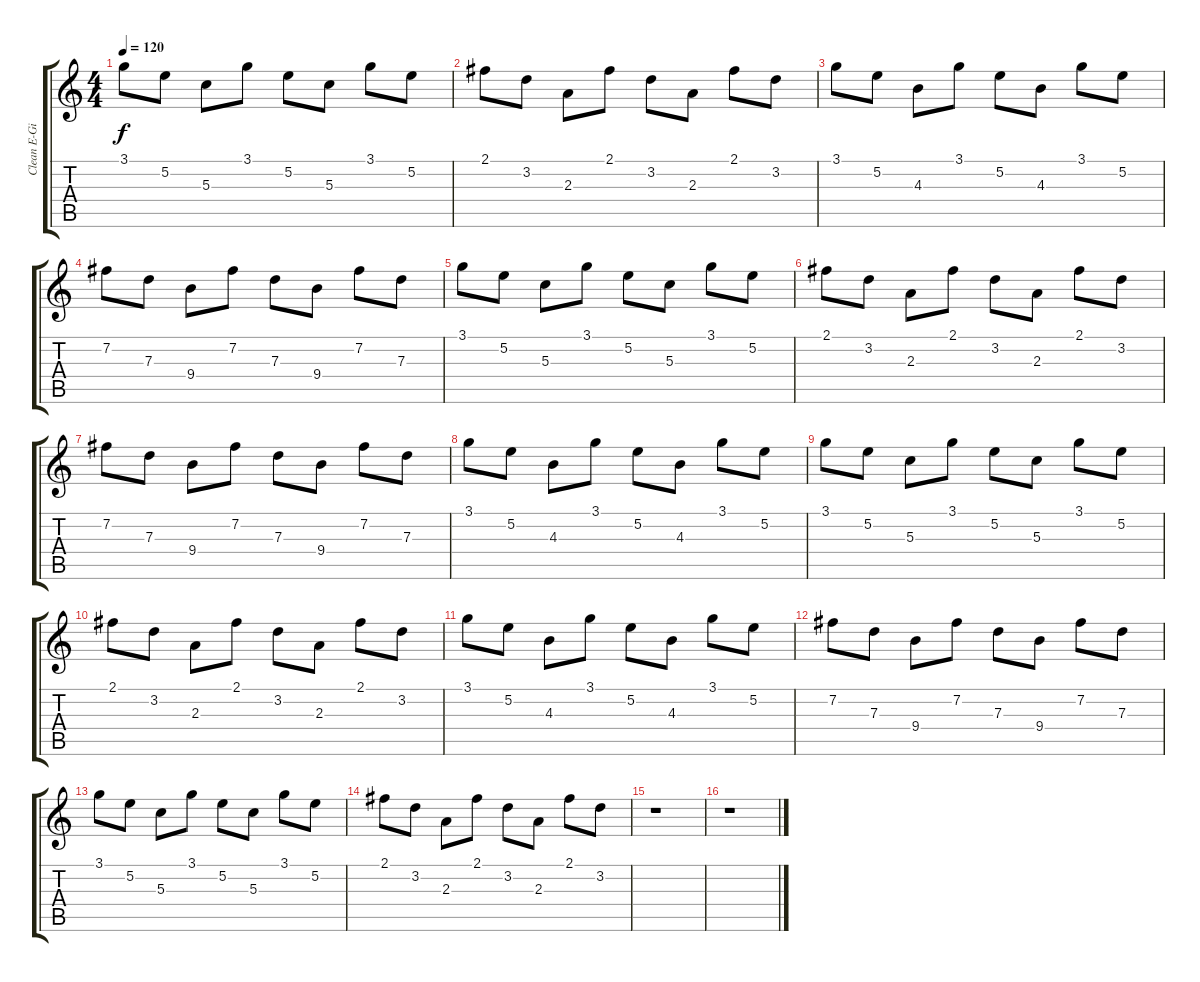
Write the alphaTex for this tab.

\track ("Clean E-Gitarre/Akkustik[Tom Kaulitz]" "Clean E-Gi") {instrument acousticguitarsteel}
\staff {score tabs}
\tuning (E4 B3 G3 D3 A2 E2) {hide}
\ts (4 4)
\tempo 120
\clef g2
\ks c
3.1.8{dy f} 5.2.8 5.3.8 3.1.8 5.2.8 5.3.8 3.1.8 5.2.8 |
2.1.8 3.2.8 2.3.8 2.1.8 3.2.8 2.3.8 2.1.8 3.2.8 |
3.1.8 5.2.8 4.3.8 3.1.8 5.2.8 4.3.8 3.1.8 5.2.8 |
7.2.8 7.3.8 9.4.8 7.2.8 7.3.8 9.4.8 7.2.8 7.3.8 |
3.1.8 5.2.8 5.3.8 3.1.8 5.2.8 5.3.8 3.1.8 5.2.8 |
2.1.8 3.2.8 2.3.8 2.1.8 3.2.8 2.3.8 2.1.8 3.2.8 |
7.2.8 7.3.8 9.4.8 7.2.8 7.3.8 9.4.8 7.2.8 7.3.8 |
3.1.8 5.2.8 4.3.8 3.1.8 5.2.8 4.3.8 3.1.8 5.2.8 |
3.1.8 5.2.8 5.3.8 3.1.8 5.2.8 5.3.8 3.1.8 5.2.8 |
2.1.8 3.2.8 2.3.8 2.1.8 3.2.8 2.3.8 2.1.8 3.2.8 |
3.1.8 5.2.8 4.3.8 3.1.8 5.2.8 4.3.8 3.1.8 5.2.8 |
7.2.8 7.3.8 9.4.8 7.2.8 7.3.8 9.4.8 7.2.8 7.3.8 |
3.1.8 5.2.8 5.3.8 3.1.8 5.2.8 5.3.8 3.1.8 5.2.8 |
2.1.8 3.2.8 2.3.8 2.1.8 3.2.8 2.3.8 2.1.8 3.2.8 |
r.1 |
r.1
